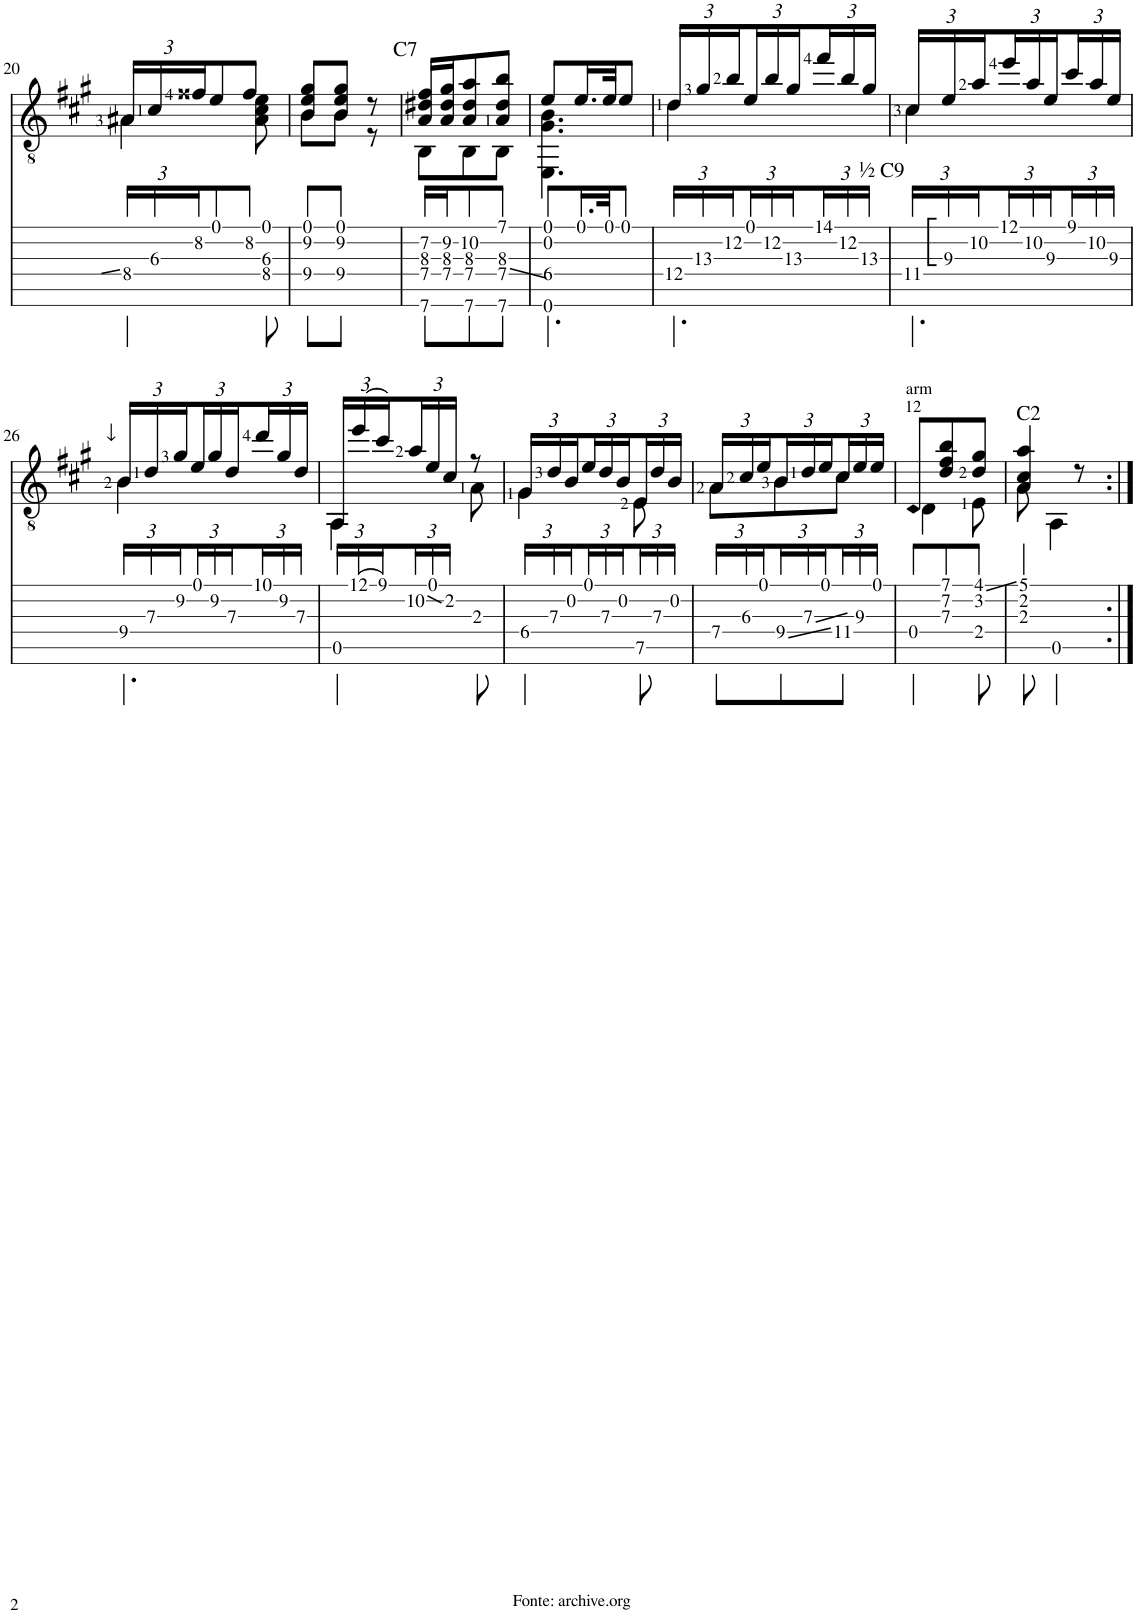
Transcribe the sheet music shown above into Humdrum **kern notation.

**kern	**kern
*part2	*part1
*staff2	*staff1
*I"Chitarra classica (Intavolatura)	*I"Classical Guitar
!!LO:PB:g=z
*	*clefGv2
*k[f#c#g#]	*k[f#c#g#]
*M3/8	*M3/8
*Xbrackettup	*Xbrackettup
=20	=20
*^	*^
24A#X/LL	4A#\	24A#X/LL	4A#\
24c#/	.	24c#/	.
24f##X/J	.	24f##X/J	.
8e/	.	8e/	.
8f##/J	8A#\ 8c#\ 8e\	8f##/J	8A#\ 8c#\ 8e\
=21	=21	=21	=21
8B/ 8g#/ 8e/L	8B\L	8B/ 8e/ 8g#/L	8B\L
8B/ 8g#/ 8e/J	8B\J	8B/ 8e/ 8g#/J	8B\J
8r	8r	8r	8r
=22	=22	=22	=22
!	!	!LO:TX:a:t=C7	!
16A/ 16d#X/ 16f#/LL	8BB\L	16A/ 16d#X/ 16f#/LL	8BB\L
16A/ 16d#/ 16g#/J	.	16A/ 16d#/ 16g#/J	.
8A/ 8d#/ 8a/	8BB\	8A/ 8d#/ 8a/	8BB\
8A/ 8d#/ 8b/J	8BB\J	8A/ 8d#/ 8b/J	8BB\J
=23	=23	=23	=23
8e/L	4.EE\ 4.G#\ 4.B\	8e/L	4.EE\ 4.G#\ 4.B\
16.e/L	.	16.e/L	.
32e/JK	.	32e/JK	.
8e/J	.	8e/J	.
=24	=24	=24	=24
24d/LL	4.d\	24d/LL	4.d\
24g#/	.	24g#/	.
24b/	.	24b/	.
24e/	.	24e/	.
24b/	.	24b/	.
24g#/	.	24g#/	.
24ff#/	.	24ff#/	.
24b/	.	24b/	.
24g#/JJ	.	24g#/JJ	.
=25	=25	=25	=25
!LO:TX:a:t=½ C9	!	!	!
24c#/LL	4.c#\	24c#/LL	4.c#\
24e:/	.	24e/	.
24a/	.	24a/	.
24ee/	.	24ee/	.
24a/	.	24a/	.
24e/	.	24e/	.
24cc#/	.	24cc#/	.
24a/	.	24a/	.
24e/JJ	.	24e/JJ	.
!!LO:LB:g=z	!!
=26	=26	=26	=26
!	!	!LO:TX:a:t=↓	!
24B/LL	4.B\	24B/LL	4.B\
24d/	.	24d/	.
24g#/	.	24g#/	.
24e/	.	24e/	.
24g#/	.	24g#/	.
24d/	.	24d/	.
24dd/	.	24dd/	.
24g#/	.	24g#/	.
24d/JJ	.	24d/JJ	.
=27	=27	=27	=27
24AA/LL	4AA\	24AA/LL	4AA\
(24ee/	.	(24ee/	.
24cc#/)	.	24cc#/)	.
24a/	.	24a/	.
24e/	.	24e/	.
24c#/JJ	.	24c#/JJ	.
8r	8A\	8r	8A\
=28	=28	=28	=28
24G#/LL	4G#\	24G#/LL	4G#\
24d/	.	24d/	.
24B/	.	24B/	.
24e/	.	24e/	.
24d/	.	24d/	.
24B/	.	24B/	.
24E/	8E\	24E/	8E\
24d/	.	24d/	.
24B/JJ	.	24B/JJ	.
=29	=29	=29	=29
24A/LL	8A\L	24A/LL	8A\L
24c#/	.	24c#/	.
24e/	.	24e/	.
24B/	8B\	24B/	8B\
24d/	.	24d/	.
24e/	.	24e/	.
24c#/	8c#\J	24c#/	8c#\J
24e/	.	24e/	.
24e/JJ	.	24e/JJ	.
=30	=30	=30	=30
!	!	!LO:TX:a:t=arm	!
!	!	!LO:TX:a:t=12	!
8D/L	4D\	8D/L	4D\
8d/ 8f#/ 8b/	.	8d/ 8f#/ 8b/	.
8d/ 8g#/J	8E\	8d/ 8g#/J	8E\
=31	=31	=31	=31
!	!	!LO:TX:a:t=C2	!
4A/ 4c#/ 4a/	8A\	4A/ 4c#/ 4a/	8A\
.	4AA\	.	4AA\
8r	.	8r	.
*v	*v	*	*
*	*v	*v
=:|!	=:|!
*-	*-
